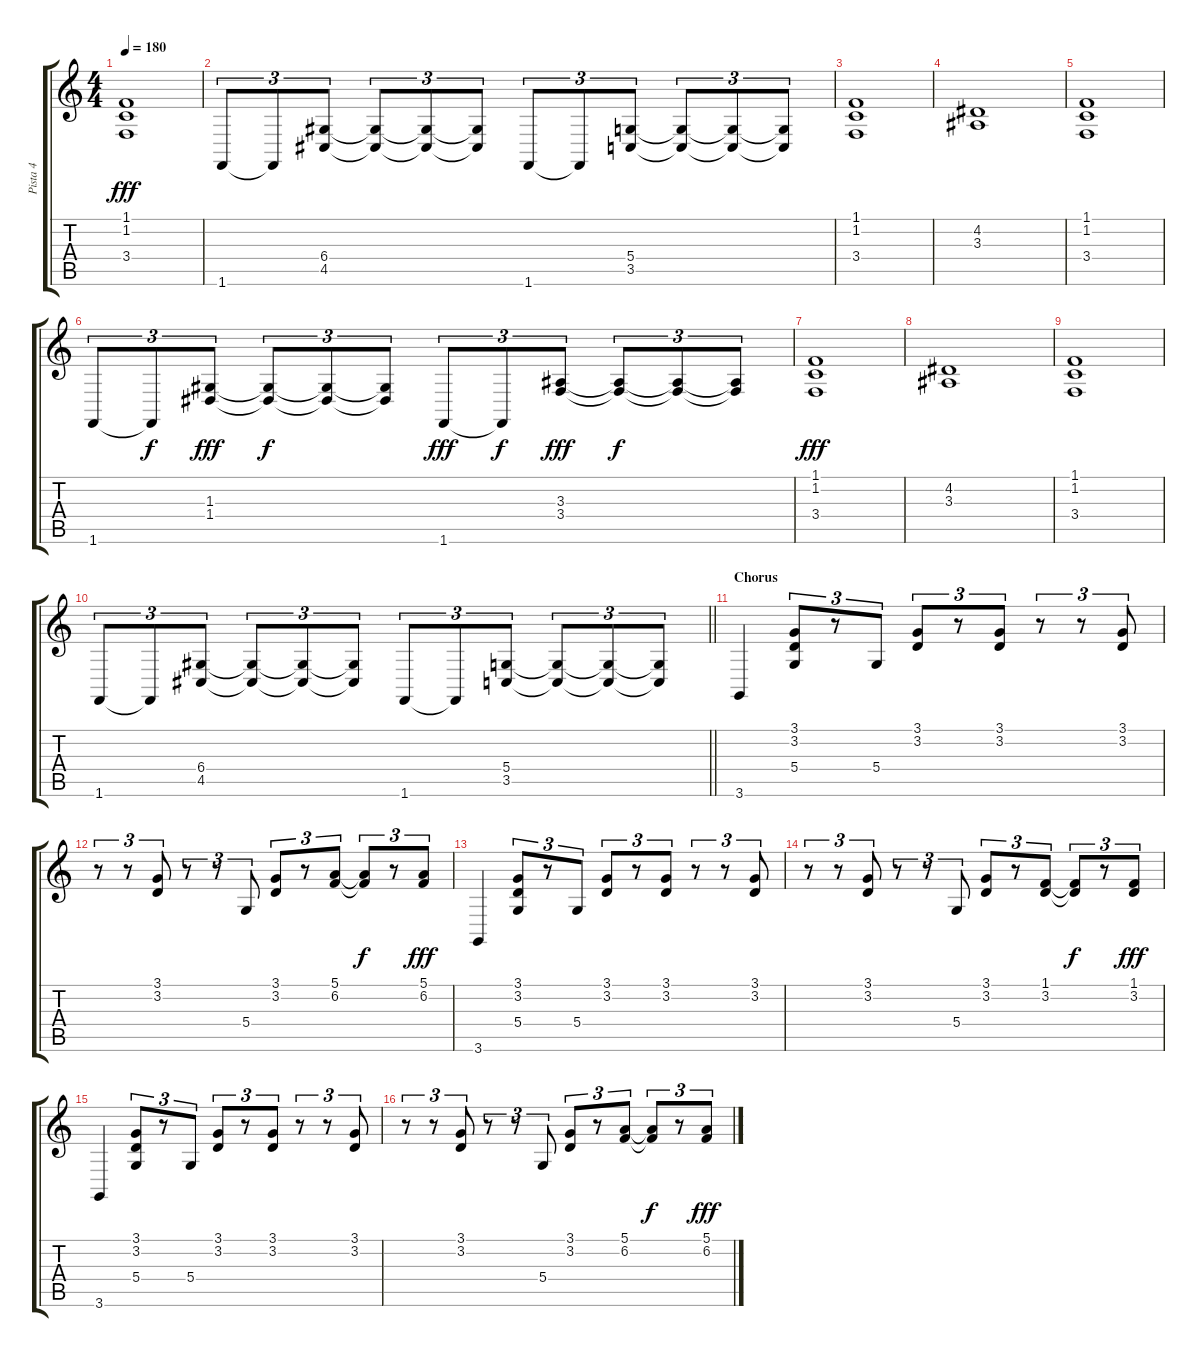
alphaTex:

\track ("Pista 4" "Pista 4") {instrument drawbarorgan}
\staff {score tabs}
\tuning (E4 B3 G3 D3 A2 E2) {hide}
\ts (4 4)
\tempo 180
\clef g2
\ks c
(1.1 1.2 3.4).1{dy fff} |
1.6.8{tu (3 2)} 1.6{t}.8{tu (3 2)} (6.4 4.5).8{tu (3 2)} (6.4{t} 4.5{t}).8{tu (3 2)} (6.4{t} 4.5{t}).8{tu (3 2)} (6.4{t} 4.5{t}).8{tu (3 2)} 1.6.8{tu (3 2)} 1.6{t}.8{tu (3 2)} (5.4 3.5).8{tu (3 2)} (5.4{t} 3.5{t}).8{tu (3 2)} (5.4{t} 3.5{t}).8{tu (3 2)} (5.4{t} 3.5{t}).8{tu (3 2)} |
(1.1 1.2 3.4).1 |
(4.2 3.3).1 |
(1.1 1.2 3.4).1 |
1.6.8{tu (3 2)} 1.6{t}.8{tu (3 2) dy f} (1.3 1.4).8{tu (3 2) dy fff} (1.3{t} 1.4{t}).8{tu (3 2) dy f} (1.3{t} 1.4{t}).8{tu (3 2)} (1.3{t} 1.4{t}).8{tu (3 2)} 1.6.8{tu (3 2) dy fff} 1.6{t}.8{tu (3 2) dy f} (3.3 3.4).8{tu (3 2) dy fff} (3.3{t} 3.4{t}).8{tu (3 2) dy f} (3.3{t} 3.4{t}).8{tu (3 2)} (3.3{t} 3.4{t}).8{tu (3 2)} |
(1.1 1.2 3.4).1{dy fff} |
(4.2 3.3).1 |
(1.1 1.2 3.4).1 |
\barLineRight lightlight
1.6.8{tu (3 2)} 1.6{t}.8{tu (3 2)} (6.4 4.5).8{tu (3 2)} (6.4{t} 4.5{t}).8{tu (3 2)} (6.4{t} 4.5{t}).8{tu (3 2)} (6.4{t} 4.5{t}).8{tu (3 2)} 1.6.8{tu (3 2)} 1.6{t}.8{tu (3 2)} (5.4 3.5).8{tu (3 2)} (5.4{t} 3.5{t}).8{tu (3 2)} (5.4{t} 3.5{t}).8{tu (3 2)} (5.4{t} 3.5{t}).8{tu (3 2)} |
\section ("" "Chorus")
3.6.4 (3.1 3.2 5.4).8{tu (3 2)} r.8{tu (3 2)} 5.4.8{tu (3 2)} (3.1 3.2).8{tu (3 2)} r.8{tu (3 2)} (3.1 3.2).8{tu (3 2)} r.8{tu (3 2)} r.8{tu (3 2)} (3.1 3.2).8{tu (3 2)} |
r.8{tu (3 2)} r.8{tu (3 2)} (3.1 3.2).8{tu (3 2)} r.8{tu (3 2)} r.8{tu (3 2)} 5.4.8{tu (3 2)} (3.1 3.2).8{tu (3 2)} r.8{tu (3 2)} (5.1 6.2).8{tu (3 2)} (5.1{t} 6.2{t}).8{tu (3 2) dy f} r.8{tu (3 2)} (5.1 6.2).8{tu (3 2) dy fff} |
3.6.4 (3.1 3.2 5.4).8{tu (3 2)} r.8{tu (3 2)} 5.4.8{tu (3 2)} (3.1 3.2).8{tu (3 2)} r.8{tu (3 2)} (3.1 3.2).8{tu (3 2)} r.8{tu (3 2)} r.8{tu (3 2)} (3.1 3.2).8{tu (3 2)} |
r.8{tu (3 2)} r.8{tu (3 2)} (3.1 3.2).8{tu (3 2)} r.8{tu (3 2)} r.8{tu (3 2)} 5.4.8{tu (3 2)} (3.1 3.2).8{tu (3 2)} r.8{tu (3 2)} (1.1 3.2).8{tu (3 2)} (1.1{t} 3.2{t}).8{tu (3 2) dy f} r.8{tu (3 2)} (1.1 3.2).8{tu (3 2) dy fff} |
3.6.4 (3.1 3.2 5.4).8{tu (3 2)} r.8{tu (3 2)} 5.4.8{tu (3 2)} (3.1 3.2).8{tu (3 2)} r.8{tu (3 2)} (3.1 3.2).8{tu (3 2)} r.8{tu (3 2)} r.8{tu (3 2)} (3.1 3.2).8{tu (3 2)} |
r.8{tu (3 2)} r.8{tu (3 2)} (3.1 3.2).8{tu (3 2)} r.8{tu (3 2)} r.8{tu (3 2)} 5.4.8{tu (3 2)} (3.1 3.2).8{tu (3 2)} r.8{tu (3 2)} (5.1 6.2).8{tu (3 2)} (5.1{t} 6.2{t}).8{tu (3 2) dy f} r.8{tu (3 2)} (5.1 6.2).8{tu (3 2) dy fff}
